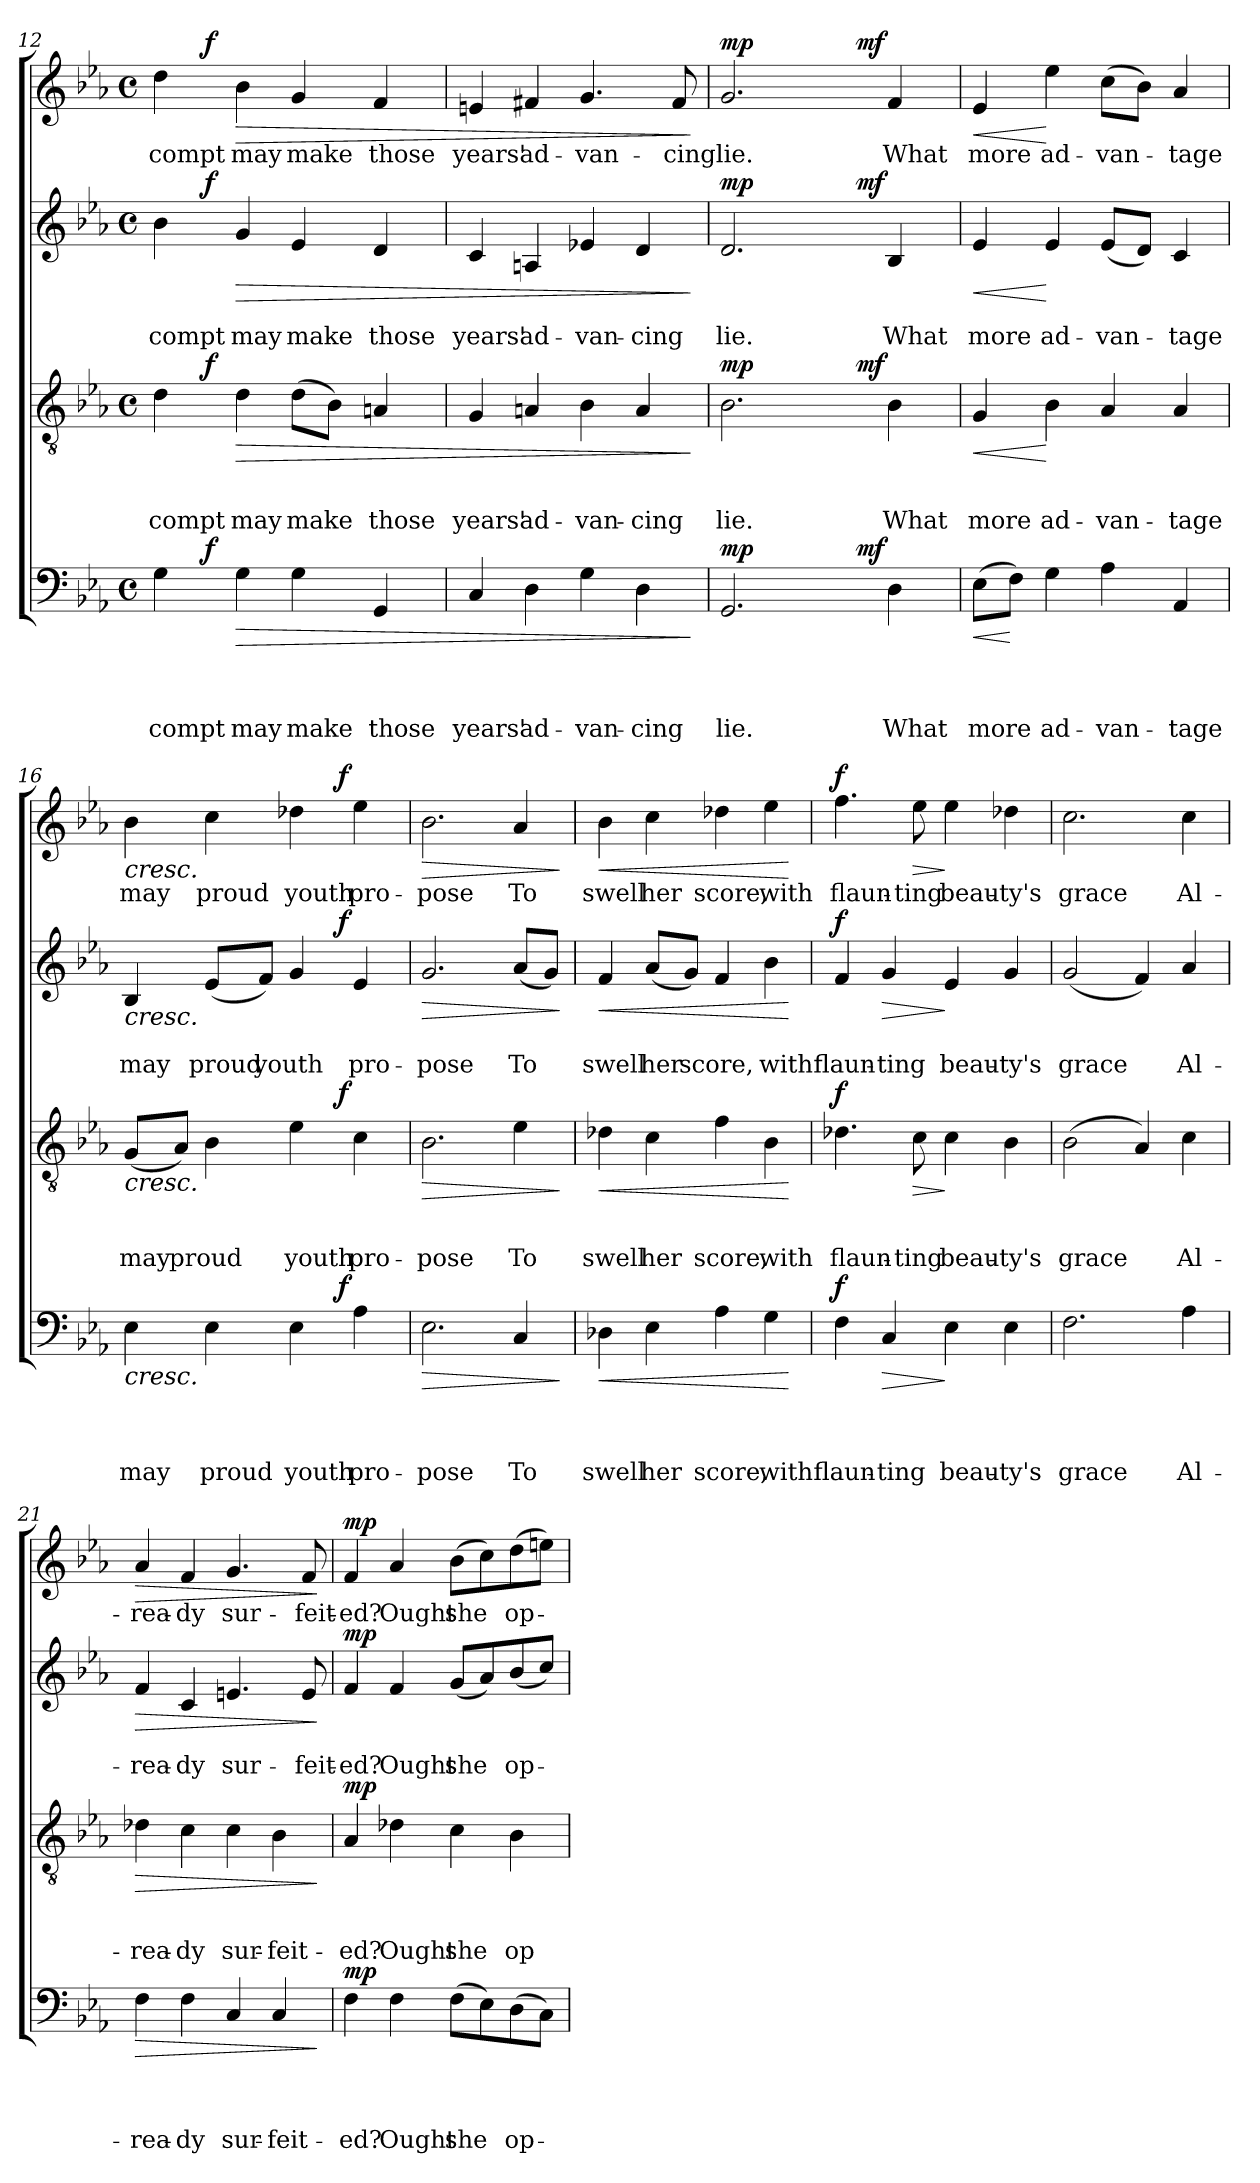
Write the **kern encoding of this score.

**kern	**text	**text	**text	**text	**dynam	**kern	**text	**text	**text	**dynam	**kern	**text	**text	**dynam	**kern	**text	**dynam
*part4	*part4	*part4	*part4	*part4	*part4	*part3	*part3	*part3	*part3	*part3	*part2	*part2	*part2	*part2	*part1	*part1	*part1
*staff4	*staff4	*staff4	*staff4	*staff4	*staff4	*staff3	*staff3	*staff3	*staff3	*staff3	*staff2	*staff2	*staff2	*staff2	*staff1	*staff1	*staff1
*clefF4	*	*	*	*	*	*clefGv2	*	*	*	*	*clefG2	*	*	*	*clefG2	*	*
*k[b-e-a-]	*	*	*	*	*	*k[b-e-a-]	*	*	*	*	*k[b-e-a-]	*	*	*	*k[b-e-a-]	*	*
*E-:	*	*	*	*	*	*E-:	*	*	*	*	*E-:	*	*	*	*E-:	*	*
*M4/4	*	*	*	*	*	*M4/4	*	*	*	*	*M4/4	*	*	*	*M4/4	*	*
*met(c)	*	*	*	*	*	*met(c)	*	*	*	*	*met(c)	*	*	*	*met(c)	*	*
=12	=12	=12	=12	=12	=12	=12	=12	=12	=12	=12	=12	=12	=12	=12	=12	=12	=12
!	!	!	!	!	!	!	!	!	!	!	!LO:TX:a:B:t=piu	!	!	!	!	!	!
!	!	!	!	!	!	!LO:TX:a:B:t=piu	!	!	!	!	!	!	!	!	!	!	!
!LO:TX:a:B:t=piu	!	!	!	!	!	!	!	!	!	!	!	!	!	!	!	!	!
!	!	!	!	!LO:LY:b	!	!	!	!	!LO:LY:b	!	!	!	!LO:LY:b	!	!	!LO:LY:b	!
*^	*	*	*	*	*	*^	*	*	*	*	*^	*	*	*	*^	*	*
4G\	8ryy	.	.	.	-compt	.	4d\	8ryy	.	.	-compt	.	4b-\	8ryy	.	-compt	.	4dd\	8ryy	-compt	.
.	32ryy	.	.	.	.	.	.	32ryy	.	.	.	.	.	32ryy	.	.	.	.	32ryy	.	.
!	!	!	!	!	!	!LO:DY:a	!	!	!	!	!	!LO:DY:a	!	!	!	!	!LO:DY:a	!	!	!	!LO:DY:a
.	2ryy	.	.	.	.	f	.	2ryy	.	.	.	f	.	2ryy	.	.	f	.	2ryy	.	f
!	!	!	!	!	!LO:LY:b	!LO:HP:b	!	!	!	!	!LO:LY:b	!LO:HP:b	!	!	!	!LO:LY:b	!LO:HP:b	!	!	!LO:LY:b	!LO:HP:b
4G\	.	.	.	.	may	>	4d\	.	.	.	may	>	4g/	.	.	may	>	4b-\	.	may	>
!	!	!	!	!	!LO:LY:b	!	!	!	!	!	!LO:LY:b	!	!	!	!	!LO:LY:b	!	!	!	!LO:LY:b	!
4G\	.	.	.	.	make	.	(>8d\L	.	.	.	make	.	4e-/	.	.	make	.	4g/	.	make	.
.	.	.	.	.	.	.	8B-\J)	.	.	.	.	.	.	.	.	.	.	.	.	.	.
.	4ryy	.	.	.	.	.	.	4ryy	.	.	.	.	.	4ryy	.	.	.	.	4ryy	.	.
!	!	!	!	!	!LO:LY:b	!	!	!	!	!	!LO:LY:b	!	!	!	!	!LO:LY:b	!	!	!	!LO:LY:b	!
4GG/	.	.	.	.	those	.	4An/	.	.	.	those	.	4d/	.	.	those	.	4f/	.	those	.
.	16.ryy	.	.	.	.	.	.	16.ryy	.	.	.	.	.	16.ryy	.	.	.	.	16.ryy	.	.
=13	=13	=13	=13	=13	=13	=13	=13	=13	=13	=13	=13	=13	=13	=13	=13	=13	=13	=13	=13	=13	=13
!	!	!	!	!	!LO:LY:b	!	!	!	!	!	!LO:LY:b	!	!	!	!	!LO:LY:b	!	!	!	!LO:LY:b	!
*v	*v	*	*	*	*	*	*	*	*	*	*	*	*v	*v	*	*	*	*v	*v	*	*
*	*	*	*	*	*	*v	*v	*	*	*	*	*	*	*	*	*	*	*
4C/	.	.	.	years'	.	4G/	.	.	years'	.	4c/	.	years'	.	4en/	years'	.
!	!	!	!	!LO:LY:b	!	!	!	!	!LO:LY:b	!	!	!	!LO:LY:b	!	!	!LO:LY:b	!
4D\	.	.	.	ad-	.	4An/	.	.	ad-	.	4An/	.	ad-	.	4f#X/	ad-	.
!	!	!	!	!LO:LY:b	!	!	!	!	!LO:LY:b	!	!	!	!LO:LY:b	!	!	!LO:LY:b	!
4G\	.	.	.	-van-	.	4B-\	.	.	-van-	.	4e-X/	.	-van-	.	4.g/	-van-	.
!	!	!	!	!LO:LY:b	!	!	!	!	!LO:LY:b	!	!	!	!LO:LY:b	!	!	!	!
4D\	.	.	.	-cing	.	4A/	.	.	-cing	.	4d/	.	-cing	.	.	.	.
!	!	!	!	!	!	!	!	!	!	!	!	!	!	!	!	!LO:LY:b	!
.	.	.	.	.	.	.	.	.	.	.	.	.	.	.	8f#/	-cing	.
.	.	.	.	.	]	.	.	.	.	]	.	.	.	]	.	.	]
=14	=14	=14	=14	=14	=14	=14	=14	=14	=14	=14	=14	=14	=14	=14	=14	=14	=14
!	!	!	!	!LO:LY:b	!LO:DY:a	!	!	!	!LO:LY:b	!LO:DY:a	!	!	!LO:LY:b	!LO:DY:a	!	!LO:LY:b	!LO:DY:a
*^	*	*	*	*	*	*^	*	*	*	*	*^	*	*	*	*^	*	*
2.GG/	2ryy	.	.	.	lie.	mp	2.B-\	2ryy	.	.	lie.	mp	2.d/	2ryy	.	lie.	mp	2.g/	2ryy	lie.	mp
.	8ryy	.	.	.	.	.	.	8ryy	.	.	.	.	.	8ryy	.	.	.	.	8ryy	.	.
.	32ryy	.	.	.	.	.	.	32ryy	.	.	.	.	.	32ryy	.	.	.	.	32ryy	.	.
!	!	!	!	!	!	!LO:DY:a	!	!	!	!	!	!LO:DY:a	!	!	!	!	!LO:DY:a	!	!	!	!LO:DY:a
.	4ryy	.	.	.	.	mf	.	4ryy	.	.	.	mf	.	4ryy	.	.	mf	.	4ryy	.	mf
!	!	!	!	!	!LO:LY:b	!	!	!	!	!	!LO:LY:b	!	!	!	!	!LO:LY:b	!	!	!	!LO:LY:b	!
4D\	.	.	.	.	What	.	4B-\	.	.	.	What	.	4B-/	.	.	What	.	4f/	.	What	.
.	16.ryy	.	.	.	.	.	.	16.ryy	.	.	.	.	.	16.ryy	.	.	.	.	16.ryy	.	.
=15	=15	=15	=15	=15	=15	=15	=15	=15	=15	=15	=15	=15	=15	=15	=15	=15	=15	=15	=15	=15	=15
!	!	!	!	!	!LO:LY:b	!LO:HP:b	!	!	!	!	!LO:LY:b	!LO:HP:b	!	!	!	!LO:LY:b	!LO:HP:b	!	!	!LO:LY:b	!LO:HP:b
*v	*v	*	*	*	*	*	*	*	*	*	*	*	*v	*v	*	*	*	*v	*v	*	*
*	*	*	*	*	*	*v	*v	*	*	*	*	*	*	*	*	*	*	*
(>8E-\L	.	.	.	more	<	4G/	.	.	more	<	4e-/	.	more	<	4e-/	more	<
8F\J)	.	.	.	.	[	.	.	.	.	.	.	.	.	.	.	.	.
!	!	!	!	!LO:LY:b	!	!	!	!	!LO:LY:b	!	!	!	!LO:LY:b	!	!	!LO:LY:b	!
4G\	.	.	.	ad-	.	4B-\	.	.	ad-	[	4e-/	.	ad-	[	4ee-\	ad-	[
!	!	!	!	!LO:LY:b	!	!	!	!	!LO:LY:b	!	!	!	!LO:LY:b	!	!	!LO:LY:b	!
4A-\	.	.	.	-van-	.	4A-/	.	.	-van-	.	(<8e-/L	.	-van-	.	(>8cc\L	-van-	.
.	.	.	.	.	.	.	.	.	.	.	8d/J)	.	.	.	8b-\J)	.	.
!	!	!	!	!LO:LY:b	!	!	!	!	!LO:LY:b	!	!	!	!LO:LY:b	!	!	!LO:LY:b	!
4AA-/	.	.	.	-tage	.	4A-/	.	.	-tage	.	4c/	.	-tage	.	4a-/	-tage	.
!!LO:LB:g=z
=16	=16	=16	=16	=16	=16	=16	=16	=16	=16	=16	=16	=16	=16	=16	=16	=16	=16
!	!	!	!	!LO:LY:b	!LO:HP:b	!	!	!	!LO:LY:b	!LO:HP:b	!	!	!LO:LY:b	!LO:HP:b	!	!LO:LY:b	!LO:HP:b
*^	*	*	*	*	*	*^	*	*	*	*	*^	*	*	*	*^	*	*
4E-\	2ryy	.	.	.	may	<	(<8G/L	2ryy	.	.	may	<	4B-/	2ryy	.	may	<	4b-\	2ryy	may	<
!	!	!	!	!	!	!	!	!	!	!	!LO:LY:b	!	!	!	!	!	!	!	!	!	!
.	.	.	.	.	.	.	8A-/J)	.	.	.	proud	.	.	.	.	.	.	.	.	.	.
!	!	!	!	!	!LO:LY:b	!	!	!	!	!	!	!	!	!	!	!LO:LY:b	!	!	!	!LO:LY:b	!
4E-\	.	.	.	.	proud	.	4B-\	.	.	.	.	.	(<8e-/L	.	.	proud	.	4cc\	.	proud	.
!	!	!	!	!	!	!	!	!	!	!	!	!	!	!	!	!LO:LY:b	!	!	!	!	!
.	.	.	.	.	.	.	.	.	.	.	.	.	8f/J)	.	.	youth	.	.	.	.	.
!	!	!	!	!	!LO:LY:b	!	!	!	!	!	!LO:LY:b	!	!	!	!	!	!	!	!	!LO:LY:b	!
4E-\	8..ryy	.	.	.	youth	.	4e-\	8..ryy	.	.	youth	.	4g/	8..ryy	.	.	.	4dd-X\	8..ryy	youth	.
!	!	!	!	!	!	!LO:DY:a	!	!	!	!	!	!LO:DY:a	!	!	!	!	!LO:DY:a	!	!	!	!LO:DY:a
.	4ryy	.	.	.	.	f	.	4ryy	.	.	.	f	.	4ryy	.	.	f	.	4ryy	.	f
!	!	!	!	!	!LO:LY:b	!	!	!	!	!	!LO:LY:b	!	!	!	!	!LO:LY:b	!	!	!	!LO:LY:b	!
4A-\	.	.	.	.	pro-	[	4c\	.	.	.	pro-	[	4e-/	.	.	pro-	[	4ee-\	.	pro-	[
.	32ryy	.	.	.	.	.	.	32ryy	.	.	.	.	.	32ryy	.	.	.	.	32ryy	.	.
=17	=17	=17	=17	=17	=17	=17	=17	=17	=17	=17	=17	=17	=17	=17	=17	=17	=17	=17	=17	=17	=17
!	!	!	!	!	!LO:LY:b	!LO:HP:b	!	!	!	!	!LO:LY:b	!LO:HP:b	!	!	!	!LO:LY:b	!LO:HP:b	!	!	!LO:LY:b	!LO:HP:b
*v	*v	*	*	*	*	*	*	*	*	*	*	*	*v	*v	*	*	*	*v	*v	*	*
*	*	*	*	*	*	*v	*v	*	*	*	*	*	*	*	*	*	*	*
2.E-\	.	.	.	-pose	>	2.B-\	.	.	-pose	>	2.g/	.	-pose	>	2.b-\	-pose	>
!	!	!	!	!LO:LY:b	!	!	!	!	!LO:LY:b	!	!	!	!LO:LY:b	!	!	!LO:LY:b	!
4C/	.	.	.	To	.	4e-\	.	.	To	.	(<8a-/L	.	To	.	4a-/	To	.
.	.	.	.	.	.	.	.	.	.	.	8g/J)	.	.	.	.	.	.
.	.	.	.	.	]	.	.	.	.	]	.	.	.	]	.	.	]
=18	=18	=18	=18	=18	=18	=18	=18	=18	=18	=18	=18	=18	=18	=18	=18	=18	=18
!	!	!	!	!LO:LY:b	!LO:HP:b	!	!	!	!LO:LY:b	!LO:HP:b	!	!	!LO:LY:b	!LO:HP:b	!	!LO:LY:b	!LO:HP:b
4D-X\	.	.	.	swell	<	4d-X\	.	.	swell	<	4f/	.	swell	<	4b-\	swell	<
!	!	!	!	!LO:LY:b	!	!	!	!	!LO:LY:b	!	!	!	!LO:LY:b	!	!	!LO:LY:b	!
4E-\	.	.	.	her	.	4c\	.	.	her	.	(<8a-/L	.	her	.	4cc\	her	.
!	!	!	!	!	!	!	!	!	!	!	!	!	!LO:LY:b	!	!	!	!
.	.	.	.	.	.	.	.	.	.	.	8g/J)	.	score,	.	.	.	.
!	!	!	!	!LO:LY:b	!	!	!	!	!LO:LY:b	!	!	!	!	!	!	!LO:LY:b	!
4A-\	.	.	.	score,	.	4f\	.	.	score,	.	4f/	.	.	.	4dd-X\	score,	.
!	!	!	!	!LO:LY:b	!	!	!	!	!LO:LY:b	!	!	!	!LO:LY:b	!	!	!LO:LY:b	!
4G\	.	.	.	with	.	4B-\	.	.	with	.	4b-\	.	with	.	4ee-\	with	.
.	.	.	.	.	[	.	.	.	.	[	.	.	.	[	.	.	[
=19	=19	=19	=19	=19	=19	=19	=19	=19	=19	=19	=19	=19	=19	=19	=19	=19	=19
!	!	!	!	!LO:LY:b	!LO:DY:a	!	!	!	!LO:LY:b	!LO:DY:a	!	!	!LO:LY:b	!LO:DY:a	!	!LO:LY:b	!LO:DY:a
4F\	.	.	.	flaun-	f	4.d-X\	.	.	flaun-	f	4f/	.	flaun-	f	4.ff\	flaun-	f
!	!	!	!	!LO:LY:b	!LO:HP:b	!	!	!	!	!	!	!	!LO:LY:b	!LO:HP:b	!	!	!
4C/	.	.	.	-ting	>	.	.	.	.	.	4g/	.	-ting	>	.	.	.
!	!	!	!	!	!	!	!	!	!LO:LY:b	!LO:HP:b	!	!	!	!	!	!LO:LY:b	!LO:HP:b
.	.	.	.	.	.	8c\	.	.	-ting	>	.	.	.	.	8ee-\	-ting	>
!	!	!	!	!LO:LY:b	!	!	!	!	!LO:LY:b	!	!	!	!LO:LY:b	!	!	!LO:LY:b	!
4E-\	.	.	.	beau-	]	4c\	.	.	beau-	]	4e-/	.	beau-	]	4ee-\	beau-	]
!	!	!	!	!LO:LY:b	!	!	!	!	!LO:LY:b	!	!	!	!LO:LY:b	!	!	!LO:LY:b	!
4E-\	.	.	.	-ty's	.	4B-\	.	.	-ty's	.	4g/	.	-ty's	.	4dd-X\	-ty's	.
=20	=20	=20	=20	=20	=20	=20	=20	=20	=20	=20	=20	=20	=20	=20	=20	=20	=20
!	!	!	!	!LO:LY:b	!	!	!	!	!LO:LY:b	!	!	!	!LO:LY:b	!	!	!LO:LY:b	!
2.F\	.	.	.	grace	.	(>2B-\	.	.	grace	.	(<2g/	.	grace	.	2.cc\	grace	.
.	.	.	.	.	.	4A-/)	.	.	.	.	4f/)	.	.	.	.	.	.
!	!	!	!	!LO:LY:b	!	!	!	!	!LO:LY:b	!	!	!	!LO:LY:b	!	!	!LO:LY:b	!
4A-\	.	.	.	Al-	.	4c\	.	.	Al-	.	4a-/	.	Al-	.	4cc\	Al-	.
!!LO:PB:g=z
=21	=21	=21	=21	=21	=21	=21	=21	=21	=21	=21	=21	=21	=21	=21	=21	=21	=21
!	!	!	!	!LO:LY:b	!LO:HP:b	!	!	!	!LO:LY:b	!LO:HP:b	!	!	!LO:LY:b	!LO:HP:b	!	!LO:LY:b	!LO:HP:b
4F\	.	.	.	-rea-	>	4d-X\	.	.	-rea-	>	4f/	.	-rea-	>	4a-/	-rea-	>
!	!	!	!	!LO:LY:b	!	!	!	!	!LO:LY:b	!	!	!	!LO:LY:b	!	!	!LO:LY:b	!
4F\	.	.	.	-dy	.	4c\	.	.	-dy	.	4c/	.	-dy	.	4f/	-dy	.
!	!	!	!	!LO:LY:b	!	!	!	!	!LO:LY:b	!	!	!	!LO:LY:b	!	!	!LO:LY:b	!
4C/	.	.	.	sur-	.	4c\	.	.	sur-	.	4.en/	.	sur-	.	4.g/	sur-	.
!	!	!	!	!LO:LY:b	!	!	!	!	!LO:LY:b	!	!	!	!	!	!	!	!
4C/	.	.	.	-feit-	.	4B-\	.	.	-feit-	.	.	.	.	.	.	.	.
!	!	!	!	!	!	!	!	!	!	!	!	!	!LO:LY:b	!	!	!LO:LY:b	!
.	.	.	.	.	.	.	.	.	.	.	8e/	.	-feit-	.	8f/	-feit-	.
.	.	.	.	.	]	.	.	.	.	]	.	.	.	]	.	.	]
=22	=22	=22	=22	=22	=22	=22	=22	=22	=22	=22	=22	=22	=22	=22	=22	=22	=22
!	!	!	!	!LO:LY:b	!LO:DY:a	!	!	!	!LO:LY:b	!LO:DY:a	!	!	!LO:LY:b	!LO:DY:a	!	!LO:LY:b	!LO:DY:a
4F\	.	.	.	-ed?	mp	4A-/	.	.	-ed?	mp	4f/	.	-ed?	mp	4f/	-ed?	mp
!	!	!	!	!LO:LY:b	!	!	!	!	!LO:LY:b	!	!	!	!LO:LY:b	!	!	!LO:LY:b	!
4F\	.	.	.	Ought	.	4d-X\	.	.	Ought	.	4f/	.	Ought	.	4a-/	Ought	.
!	!	!	!	!LO:LY:b	!	!	!	!	!LO:LY:b	!	!	!	!LO:LY:b	!	!	!LO:LY:b	!
(>8F\L	.	.	.	she	.	4c\	.	.	she	.	(<8g/L	.	she	.	(>8b-\L	she	.
8E-\)	.	.	.	.	.	.	.	.	.	.	8a-/)	.	.	.	8cc\)	.	.
!	!	!	!	!LO:LY:b	!	!	!	!	!LO:LY:b	!	!	!	!LO:LY:b	!	!	!LO:LY:b	!
(>8D\	.	.	.	op-	.	4B-\	.	.	op-	.	(<8b-/	.	op-	.	(>8dd\	op-	.
8C\J)	.	.	.	.	.	.	.	.	.	.	8cc/J)	.	.	.	8een\J)	.	.
=	=	=	=	=	=	=	=	=	=	=	=	=	=	=	=	=	=
*-	*-	*-	*-	*-	*-	*-	*-	*-	*-	*-	*-	*-	*-	*-	*-	*-	*-
